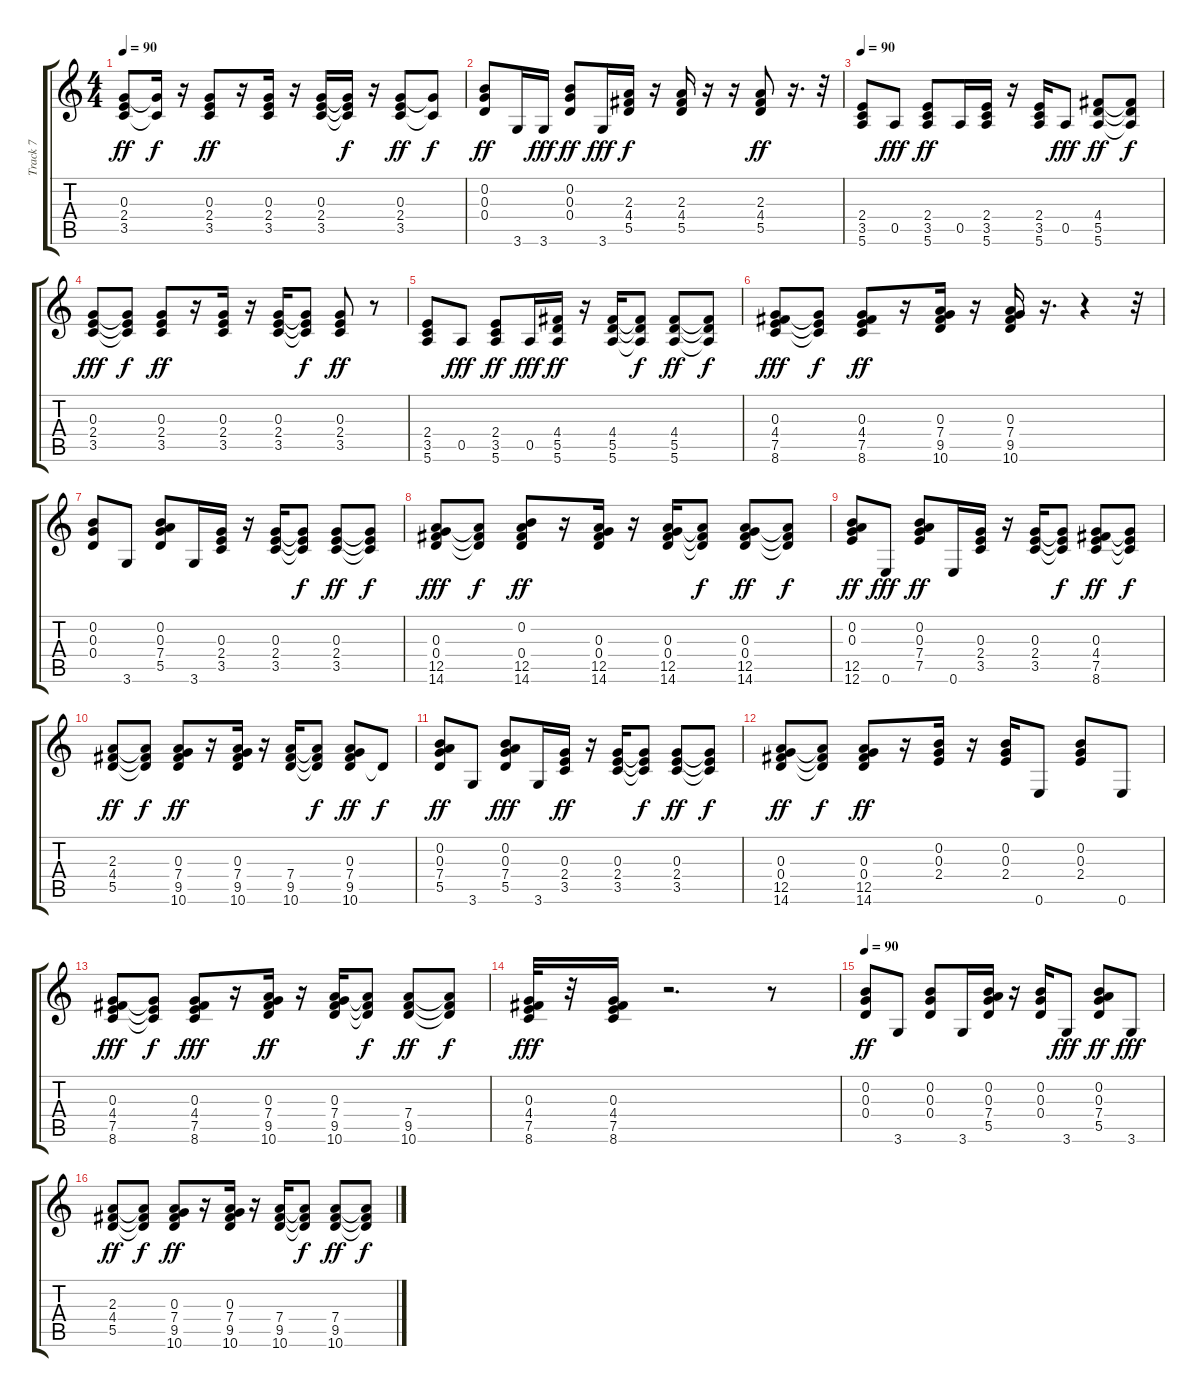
\track ("Track 7" "Track 7") {instrument acousticguitarsteel}
\staff {score tabs}
\tuning (E4 B3 G3 D3 A2 E2) {hide}
\ts (4 4)
\tempo 90
\clef g2
\ks c
(0.3 2.4 3.5).8{dy ff} (0.3{t} 3.5{t}).16{dy f} r.16 (0.3 2.4 3.5).8{dy ff} r.16 (0.3 2.4 3.5).16 r.16 (0.3 2.4 3.5).16 (0.3{t} 2.4{t} 3.5{t}).16{dy f} r.16 (0.3 2.4 3.5).8{dy ff} (0.3{t} 3.5{t}).8{dy f} |
(0.2 0.3 0.4).8{dy ff} 3.6.16 3.6.16{dy fff} (0.2 0.3 0.4).8{dy ff} 3.6.16{dy fff} (2.3 4.4 5.5).16{dy f} r.16 (2.3 4.4 5.5).16 r.16 r.16 (2.3 4.4 5.5).8{dy ff} r.16{d} r.32 |
\tempo 90
(2.4 3.5 5.6).8 0.5.8{dy fff} (2.4 3.5 5.6).8{dy ff} 0.5.16 (2.4 3.5 5.6).16 r.16 (2.4 3.5 5.6).16 0.5.8{dy fff} (4.4 5.5 5.6).8{dy ff} (4.4{t} 5.5{t} 5.6{t}).8{dy f} |
(0.3 2.4 3.5).8{dy fff} (0.3{t} 2.4{t} 3.5{t}).8{dy f} (0.3 2.4 3.5).8{dy ff} r.16 (0.3 2.4 3.5).16 r.16 (0.3 2.4 3.5).16 (0.3{t} 2.4{t} 3.5{t}).8{dy f} (0.3 2.4 3.5).8{dy ff} r.8 |
(2.4 3.5 5.6).8 0.5.8{dy fff} (2.4 3.5 5.6).8{dy ff} 0.5.16{dy fff} (4.4 5.5 5.6).16{dy ff} r.16 (4.4 5.5 5.6).16 (4.4{t} 5.5{t} 5.6{t}).8{dy f} (4.4 5.5 5.6).8{dy ff} (4.4{t} 5.5{t} 5.6{t}).8{dy f} |
(0.3 4.4 7.5 8.6).8{dy fff} (0.3{t} 7.5{t} 8.6{t}).8{dy f} (0.3 4.4 7.5 8.6).8{dy ff} r.16 (0.3 7.4 9.5 10.6).16 r.16 (0.3 7.4 9.5 10.6).16 r.16{d} r.4 r.32 |
(0.2 0.3 0.4).8 3.6.8 (0.2 0.3 7.4 5.5).8 3.6.16 (0.3 2.4 3.5).16 r.16 (0.3 2.4 3.5).16 (0.3{t} 2.4{t} 3.5{t}).8{dy f} (0.3 2.4 3.5).8{dy ff} (0.3{t} 2.4{t} 3.5{t}).8{dy f} |
(0.3 0.4 12.5 14.6).8{dy fff} (0.4{t} 12.5{t} 14.6{t}).8{dy f} (0.2 0.4 12.5 14.6).8{dy ff} r.16 (0.3 0.4 12.5 14.6).16 r.16 (0.3 0.4 12.5 14.6).16 (0.4{t} 12.5{t} 14.6{t}).8{dy f} (0.3 0.4 12.5 14.6).8{dy ff} (0.4{t} 12.5{t} 14.6{t}).8{dy f} |
(0.2 0.3 12.5 12.6).8{dy ff} 0.6.8{dy fff} (0.2 0.3 7.4 7.5).8{dy ff} 0.6.16 (0.3 2.4 3.5).16 r.16 (0.3 2.4 3.5).16 (0.3{t} 2.4{t} 3.5{t}).8{dy f} (0.3 4.4 7.5 8.6).8{dy ff} (0.3{t} 7.5{t} 8.6{t}).8{dy f} |
(2.3 4.4 5.5).8{dy ff} (2.3{t} 4.4{t} 5.5{t}).8{dy f} (0.3 7.4 9.5 10.6).8{dy ff} r.16 (0.3 7.4 9.5 10.6).16 r.16 (7.4 9.5 10.6).16 (7.4{t} 9.5{t} 10.6{t}).8{dy f} (0.3 7.4 9.5 10.6).8{dy ff} 10.6{t}.8{dy f} |
(0.2 0.3 7.4 5.5).8{dy ff} 3.6.8 (0.2 0.3 7.4 5.5).8{dy fff} 3.6.16 (0.3 2.4 3.5).16{dy ff} r.16 (0.3 2.4 3.5).16 (0.3{t} 2.4{t} 3.5{t}).8{dy f} (0.3 2.4 3.5).8{dy ff} (0.3{t} 2.4{t} 3.5{t}).8{dy f} |
(0.3 0.4 12.5 14.6).8{dy ff} (0.4{t} 12.5{t} 14.6{t}).8{dy f} (0.3 0.4 12.5 14.6).8{dy ff} r.16 (0.2 0.3 2.4).16 r.16 (0.2 0.3 2.4).16 0.6.8 (0.2 0.3 2.4).8 0.6.8 |
(0.3 4.4 7.5 8.6).8{dy fff} (0.3{t} 7.5{t} 8.6{t}).8{dy f} (0.3 4.4 7.5 8.6).8{dy fff} r.16 (0.3 7.4 9.5 10.6).16{dy ff} r.16 (0.3 7.4 9.5 10.6).16 (7.4{t} 9.5{t} 10.6{t}).8{dy f} (7.4 9.5 10.6).8{dy ff} (7.4{t} 9.5{t} 10.6{t}).8{dy f} |
(0.3 4.4 7.5 8.6).32{dy fff} r.32 (0.3 4.4 7.5 8.6).16 r.2{d} r.8 |
\tempo 90
(0.2 0.3 0.4).8{dy ff} 3.6.8 (0.2 0.3 0.4).8 3.6.16 (0.2 0.3 7.4 5.5).16 r.16 (0.2 0.3 0.4).16 3.6.8{dy fff} (0.2 0.3 7.4 5.5).8{dy ff} 3.6.8{dy fff} |
(2.3 4.4 5.5).8{dy ff} (2.3{t} 4.4{t} 5.5{t}).8{dy f} (0.3 7.4 9.5 10.6).8{dy ff} r.16 (0.3 7.4 9.5 10.6).16 r.16 (7.4 9.5 10.6).16 (7.4{t} 9.5{t} 10.6{t}).8{dy f} (7.4 9.5 10.6).8{dy ff} (7.4{t} 9.5{t} 10.6{t}).8{dy f}
